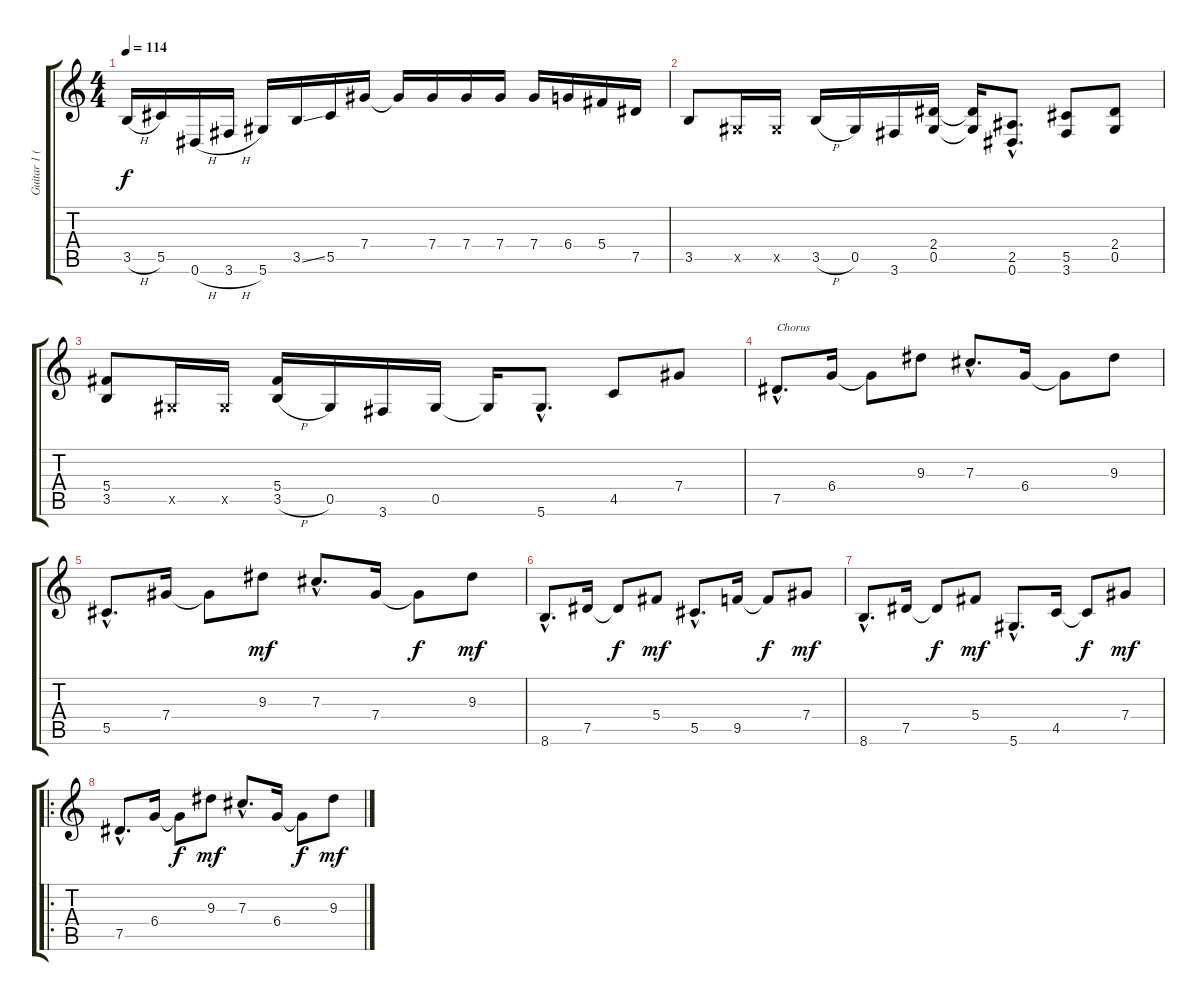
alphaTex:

\track ("Guitar 1 (Dave Mustaine)" "Guitar 1 (") {instrument distortionguitar}
\staff {score tabs}
\tuning (Eb4 Bb3 Gb3 Db3 Ab2 Eb2) {hide}
\ts (4 4)
\tempo 114
\clef g2
\ks c
3.5{h}.16{dy f} 5.5.16 0.6{h}.16 3.6{h}.16 5.6.16 3.5{ss}.16 5.5.16 7.4.16 7.4{t}.16 7.4.16 7.4.16 7.4.16 7.4.16 6.4.16 5.4.16 7.5.16 |
3.5.8 0.5{x}.16 0.5{x}.16 3.5{h}.16 0.5.16 3.6.16 (2.4 0.5).16 (2.4{t} 0.5{t}).16 (2.5{hac} 0.6{hac}).8{d} (5.5 3.6).8 (2.4 0.5).8 |
(5.4 3.5).8 0.5{x}.16 0.5{x}.16 (5.4 3.5{h}).16 0.5.16 3.6.16 0.5.16 0.5{t}.16 5.6{hac}.8{d} 4.5.8 7.4.8 |
7.5{hac}.8{d txt "Chorus"} 6.4.16 6.4{t}.8 9.3.8 7.3{hac}.8{d} 6.4.16 6.4{t}.8 9.3.8 |
5.5{hac}.8{d} 7.4.16 7.4{t}.8 9.3.8{dy mf} 7.3{hac}.8{d} 7.4.16 7.4{t}.8{dy f} 9.3.8{dy mf} |
8.6{hac}.8{d} 7.5.16 7.5{t}.8{dy f} 5.4.8{dy mf} 5.5{hac}.8{d} 9.5.16 9.5{t}.8{dy f} 7.4.8{dy mf} |
8.6{hac}.8{d} 7.5.16 7.5{t}.8{dy f} 5.4.8{dy mf} 5.6{hac}.8{d} 4.5.16 4.5{t}.8{dy f} 7.4.8{dy mf} |
\ro
7.5{hac}.8{d} 6.4.16 6.4{t}.8{dy f} 9.3.8{dy mf} 7.3{hac}.8{d} 6.4.16 6.4{t}.8{dy f} 9.3.8{dy mf}
